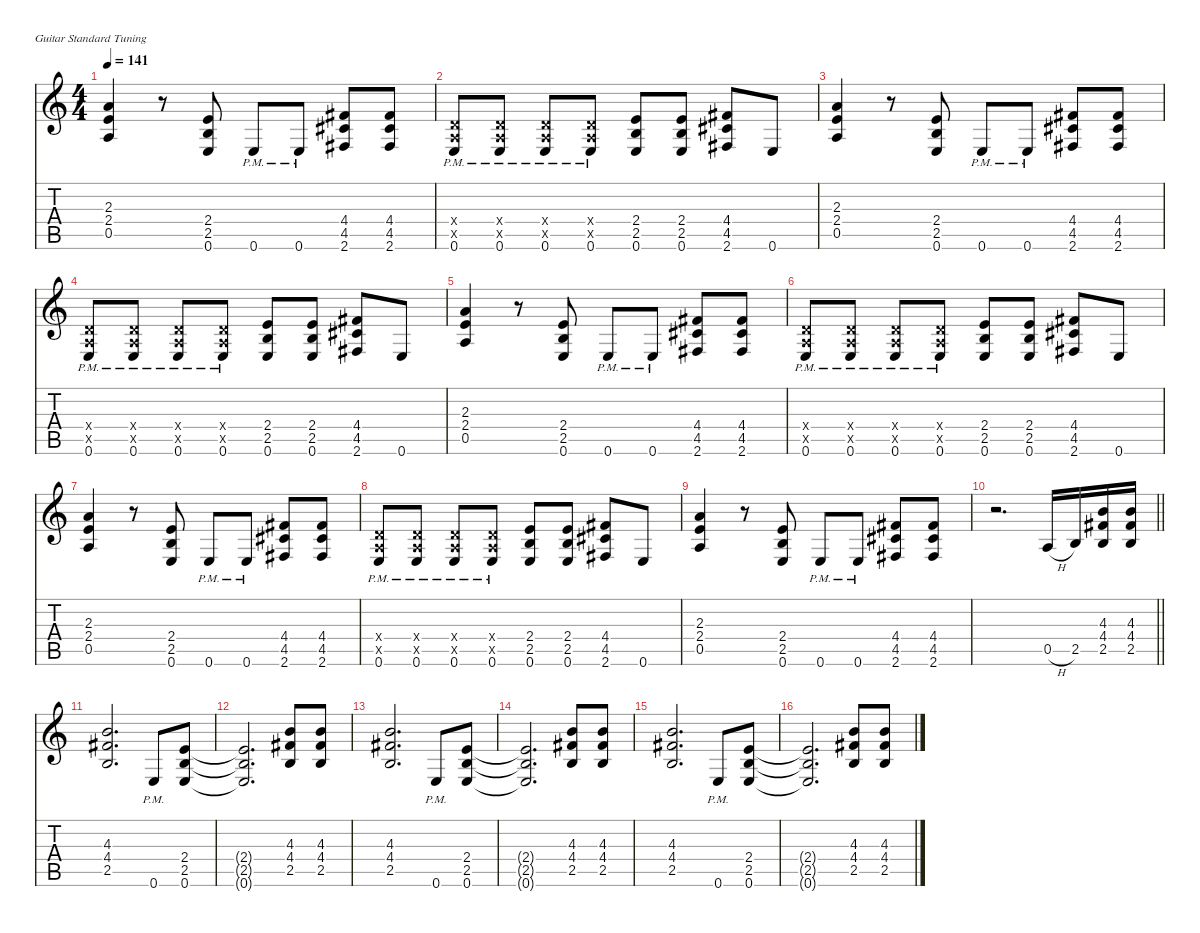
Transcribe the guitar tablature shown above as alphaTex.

\defaultSystemsLayout 4
\hideDynamics
\bracketExtendMode nobrackets
\singleTrackTrackNamePolicy hidden
\multiTrackTrackNamePolicy hidden
\otherSystemsTrackNameOrientation horizontal
\track ("Guitar" "od.guit.") {defaultSystemsLayout 8 instrument overdrivenguitar}
\staff {score tabs}
\tuning (E4 B3 G3 D3 A2 E2)
\ts (4 4)
\tempo 141
\clef g2
\ks c
(2.3 2.4 0.5).4{dy f beam Up} r.8{beam Up} (2.4 2.5 0.6).8{beam Up} 0.6{pm}.8{beam Up} 0.6{pm}.8{beam Up} (4.4{acc #} 4.5{acc #} 2.6{acc #}).8{beam Up} (4.4{acc #} 4.5{acc #} 2.6{acc #}).8{beam Up} |
(0.4{x} 0.5{x} 0.6{pm}).8{beam Up} (0.4{x} 0.5{x} 0.6{pm}).8{beam Up} (0.4{x} 0.5{x} 0.6{pm}).8{beam Up} (0.4{x} 0.5{x} 0.6{pm}).8{beam Up} (2.4 2.5 0.6).8{beam Up} (2.4 2.5 0.6).8{beam Up} (4.4{acc #} 4.5{acc #} 2.6{acc #}).8{beam Up} 0.6.8{beam Up} |
(2.3 2.4 0.5).4{beam Up} r.8{beam Up} (2.4 2.5 0.6).8{beam Up} 0.6{pm}.8{beam Up} 0.6{pm}.8{beam Up} (4.4{acc #} 4.5{acc #} 2.6{acc #}).8{beam Up} (4.4{acc #} 4.5{acc #} 2.6{acc #}).8{beam Up} |
(0.4{x} 0.5{x} 0.6{pm}).8{beam Up} (0.4{x} 0.5{x} 0.6{pm}).8{beam Up} (0.4{x} 0.5{x} 0.6{pm}).8{beam Up} (0.4{x} 0.5{x} 0.6{pm}).8{beam Up} (2.4 2.5 0.6).8{beam Up} (2.4 2.5 0.6).8{beam Up} (4.4{acc #} 4.5{acc #} 2.6{acc #}).8{beam Up} 0.6.8{beam Up} |
(2.3 2.4 0.5).4{beam Up} r.8{beam Up} (2.4 2.5 0.6).8{beam Up} 0.6{pm}.8{beam Up} 0.6{pm}.8{beam Up} (4.4{acc #} 4.5{acc #} 2.6{acc #}).8{beam Up} (4.4{acc #} 4.5{acc #} 2.6{acc #}).8{beam Up} |
(0.4{x} 0.5{x} 0.6{pm}).8{beam Up} (0.4{x} 0.5{x} 0.6{pm}).8{beam Up} (0.4{x} 0.5{x} 0.6{pm}).8{beam Up} (0.4{x} 0.5{x} 0.6{pm}).8{beam Up} (2.4 2.5 0.6).8{beam Up} (2.4 2.5 0.6).8{beam Up} (4.4{acc #} 4.5{acc #} 2.6{acc #}).8{beam Up} 0.6.8{beam Up} |
(2.3 2.4 0.5).4{beam Up} r.8{beam Up} (2.4 2.5 0.6).8{beam Up} 0.6{pm}.8{beam Up} 0.6{pm}.8{beam Up} (4.4{acc #} 4.5{acc #} 2.6{acc #}).8{beam Up} (4.4{acc #} 4.5{acc #} 2.6{acc #}).8{beam Up} |
(0.4{x} 0.5{x} 0.6{pm}).8{beam Up} (0.4{x} 0.5{x} 0.6{pm}).8{beam Up} (0.4{x} 0.5{x} 0.6{pm}).8{beam Up} (0.4{x} 0.5{x} 0.6{pm}).8{beam Up} (2.4 2.5 0.6).8{beam Up} (2.4 2.5 0.6).8{beam Up} (4.4{acc #} 4.5{acc #} 2.6{acc #}).8{beam Up} 0.6.8{beam Up} |
(2.3 2.4 0.5).4{beam Up} r.8{beam Up} (2.4 2.5 0.6).8{beam Up} 0.6{pm}.8{beam Up} 0.6{pm}.8{beam Up} (4.4{acc #} 4.5{acc #} 2.6{acc #}).8{beam Up} (4.4{acc #} 4.5{acc #} 2.6{acc #}).8{beam Up} |
\barLineRight lightlight
r.2{d beam Down} 0.5{h}.16{beam Up} 2.5.16{beam Up} (4.3 4.4{acc #} 2.5).16{beam Up} (4.3 4.4{acc #} 2.5).16{beam Up} |
(4.3 4.4{acc #} 2.5).2{d beam Up} 0.6{pm}.8{beam Up} (2.4 2.5 0.6).8{beam Up} |
(2.4{t} 2.5{t} 0.6{t}).2{d beam Up} (4.3 4.4{acc #} 2.5).8{beam Up} (4.3 4.4{acc #} 2.5).8{beam Up} |
(4.3 4.4{acc #} 2.5).2{d beam Up} 0.6{pm}.8{beam Up} (2.4 2.5 0.6).8{beam Up} |
(2.4{t} 2.5{t} 0.6{t}).2{d beam Up} (4.3 4.4{acc #} 2.5).8{beam Up} (4.3 4.4{acc #} 2.5).8{beam Up} |
(4.3 4.4{acc #} 2.5).2{d beam Up} 0.6{pm}.8{beam Up} (2.4 2.5 0.6).8{beam Up} |
(2.4{t} 2.5{t} 0.6{t}).2{d beam Up} (4.3 4.4{acc #} 2.5).8{beam Up} (4.3 4.4{acc #} 2.5).8{beam Up}
